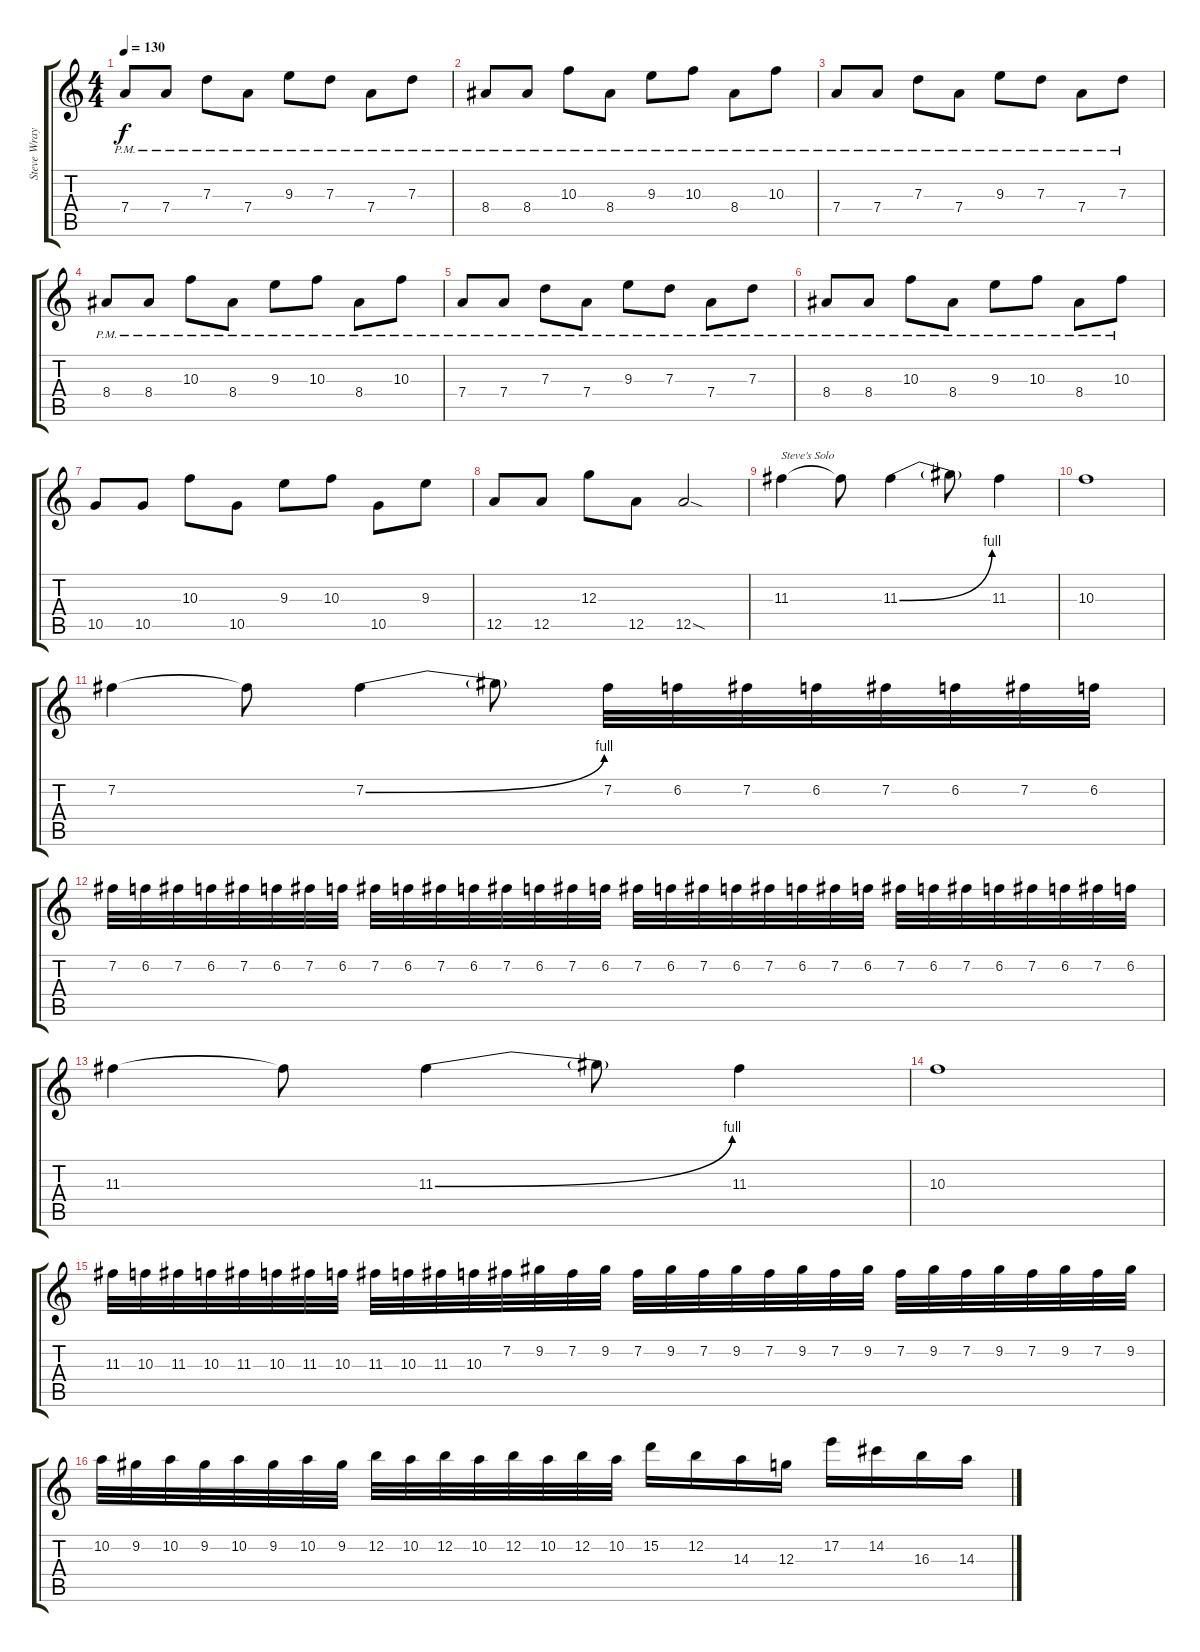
\track ("Steve Wray" "Steve Wray") {instrument electricguitarclean}
\staff {score tabs}
\tuning (E4 B3 G3 D3 A2 E2) {hide}
\ts (4 4)
\tempo 130
\clef g2
\ks c
7.4{pm}.8{dy f instrument distortionguitar} 7.4{pm}.8 7.3{pm}.8 7.4{pm}.8 9.3{pm}.8 7.3{pm}.8 7.4{pm}.8 7.3{pm}.8 |
8.4{pm}.8 8.4{pm}.8 10.3{pm}.8 8.4{pm}.8 9.3{pm}.8 10.3{pm}.8 8.4{pm}.8 10.3{pm}.8 |
7.4{pm}.8{instrument distortionguitar} 7.4{pm}.8 7.3{pm}.8 7.4{pm}.8 9.3{pm}.8 7.3{pm}.8 7.4{pm}.8 7.3{pm}.8 |
8.4{pm}.8 8.4{pm}.8 10.3{pm}.8 8.4{pm}.8 9.3{pm}.8 10.3{pm}.8 8.4{pm}.8 10.3{pm}.8 |
7.4{pm}.8{instrument distortionguitar} 7.4{pm}.8 7.3{pm}.8 7.4{pm}.8 9.3{pm}.8 7.3{pm}.8 7.4{pm}.8 7.3{pm}.8 |
8.4{pm}.8 8.4{pm}.8 10.3{pm}.8 8.4{pm}.8 9.3{pm}.8 10.3{pm}.8 8.4{pm}.8 10.3{pm}.8 |
10.5.8 10.5.8 10.3.8 10.5.8 9.3.8 10.3.8 10.5.8 9.3.8 |
12.5.8 12.5.8 12.3.8 12.5.8 12.5{sod}.2 |
11.3.4{txt "Steve's Solo" instrument distortionguitar} 11.3{t}.8 11.3{be (bend 0 0 60 4)}.4 11.3{t}.8 11.3.4 |
10.3.1 |
7.2.4{instrument distortionguitar} 7.2{t}.8 7.2{be (bend 0 0 60 4)}.4 7.2{t}.8 7.2.32 6.2.32 7.2.32 6.2.32 7.2.32 6.2.32 7.2.32 6.2.32 |
7.2.32{instrument distortionguitar} 6.2.32 7.2.32 6.2.32 7.2.32 6.2.32 7.2.32 6.2.32 7.2.32 6.2.32 7.2.32 6.2.32 7.2.32 6.2.32 7.2.32 6.2.32 7.2.32 6.2.32 7.2.32 6.2.32 7.2.32 6.2.32 7.2.32 6.2.32 7.2.32 6.2.32 7.2.32 6.2.32 7.2.32 6.2.32 7.2.32 6.2.32 |
11.3.4{instrument distortionguitar} 11.3{t}.8 11.3{be (bend 0 0 60 4)}.4 11.3{t}.8 11.3.4 |
10.3.1 |
11.3.32{instrument distortionguitar} 10.3.32 11.3.32 10.3.32 11.3.32 10.3.32 11.3.32 10.3.32 11.3.32 10.3.32 11.3.32 10.3.32 7.2.32 9.2.32 7.2.32 9.2.32 7.2.32 9.2.32 7.2.32 9.2.32 7.2.32 9.2.32 7.2.32 9.2.32 7.2.32 9.2.32 7.2.32 9.2.32 7.2.32 9.2.32 7.2.32 9.2.32 |
10.2.32{instrument distortionguitar} 9.2.32 10.2.32 9.2.32 10.2.32 9.2.32 10.2.32 9.2.32 12.2.32 10.2.32 12.2.32 10.2.32 12.2.32 10.2.32 12.2.32 10.2.32 15.2.16 12.2.16 14.3.16 12.3.16 17.2.16 14.2.16 16.3.16 14.3.16
